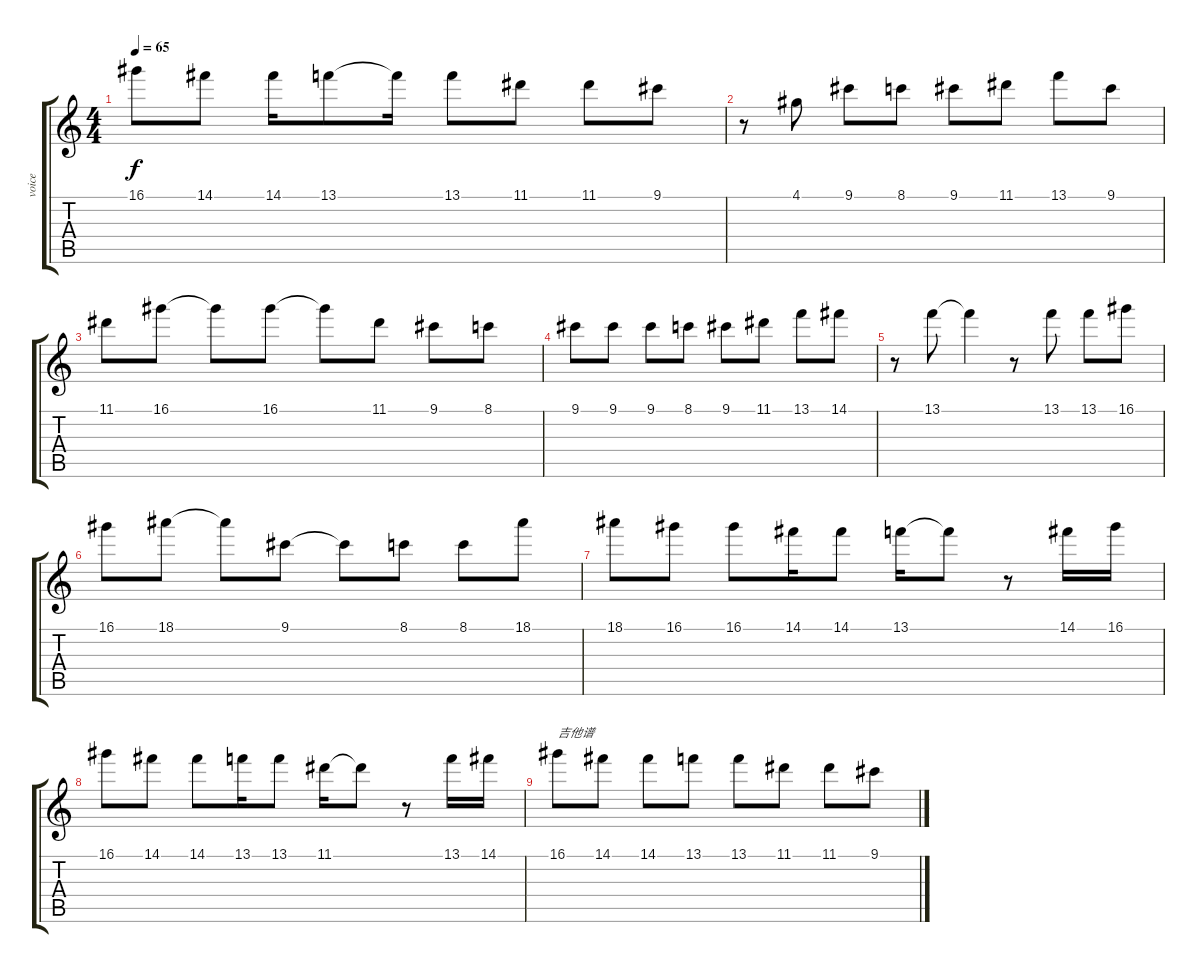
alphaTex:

\track ("voice" "voice") {instrument acousticguitarsteel}
\staff {score tabs}
\tuning (E4 B3 G3 D3 A2 E2) {hide}
\ts (4 4)
\tempo 65
\clef g2
\ks c
16.1.8{dy f} 14.1.8 14.1.16 13.1.8 13.1{t}.16 13.1.8 11.1.8 11.1.8 9.1.8 |
r.8 4.1.8 9.1.8 8.1.8 9.1.8 11.1.8 13.1.8 9.1.8 |
11.1.8 16.1.8 16.1{t}.8 16.1.8 16.1{t}.8 11.1.8 9.1.8 8.1.8 |
9.1.8 9.1.8 9.1.8 8.1.8 9.1.8 11.1.8 13.1.8 14.1.8 |
r.8 13.1.8 13.1{t}.4 r.8 13.1.8 13.1.8 16.1.8 |
16.1.8 18.1.8 18.1{t}.8 9.1.8 9.1{t}.8 8.1.8 8.1.8 18.1.8 |
18.1.8 16.1.8 16.1.8 14.1.16 14.1.8 13.1.16 13.1{t}.8 r.8 14.1.16 16.1.16 |
16.1.8 14.1.8 14.1.8 13.1.16 13.1.8 11.1.16 11.1{t}.8 r.8 13.1.16 14.1.16 |
16.1.8{txt "吉他谱"} 14.1.8 14.1.8 13.1.8 13.1.8 11.1.8 11.1.8 9.1.8
